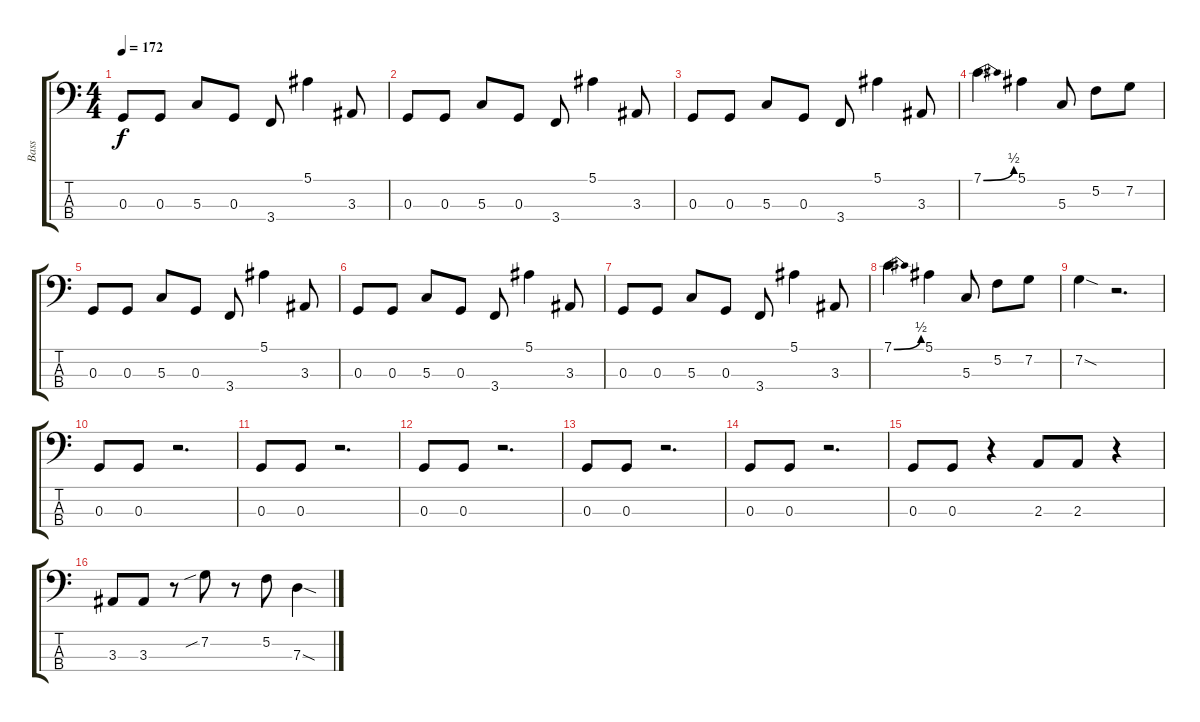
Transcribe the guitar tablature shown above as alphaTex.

\track ("Bass" "Bass") {instrument electricbassfinger}
\staff {score tabs}
\tuning (F2 C2 G1 D1) {hide}
\ts (4 4)
\tempo 172
\clef f4
\ks c
0.3.8{dy f} 0.3.8 5.3.8 0.3.8 3.4.8 5.1.4 3.3.8 |
0.3.8 0.3.8 5.3.8 0.3.8 3.4.8 5.1.4 3.3.8 |
0.3.8 0.3.8 5.3.8 0.3.8 3.4.8 5.1.4 3.3.8 |
7.1{be (bend 0 0 60 2)}.4{d} 5.1.4 5.3.8 5.2.8 7.2.8 |
0.3.8 0.3.8 5.3.8 0.3.8 3.4.8 5.1.4 3.3.8 |
0.3.8 0.3.8 5.3.8 0.3.8 3.4.8 5.1.4 3.3.8 |
0.3.8 0.3.8 5.3.8 0.3.8 3.4.8 5.1.4 3.3.8 |
7.1{be (bend 0 0 60 2)}.4{d} 5.1.4 5.3.8 5.2.8 7.2.8 |
7.2{sod}.4 r.2{d} |
0.3.8 0.3.8 r.2{d} |
0.3.8 0.3.8 r.2{d} |
0.3.8 0.3.8 r.2{d} |
0.3.8 0.3.8 r.2{d} |
0.3.8 0.3.8 r.2{d} |
0.3.8 0.3.8 r.4 2.3.8 2.3.8 r.4 |
3.3.8 3.3.8 r.8 7.2{sib}.8 r.8 5.2.8 7.3{sod}.4
